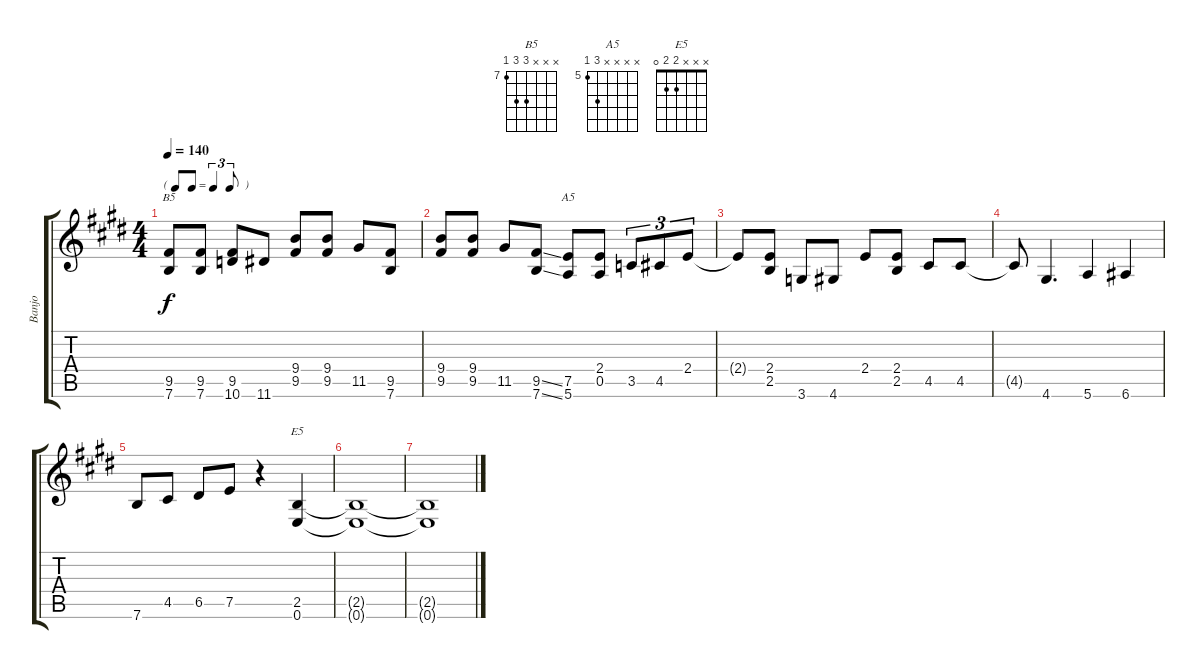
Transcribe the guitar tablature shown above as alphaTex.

\track ("Banjo" "Banjo") {instrument banjo}
\staff {score tabs}
\tuning (E4 B3 G3 D3 A2 E2) {hide}
\displaytranspose 12
\chord ("B5" x x x 9 9 7) {firstfret 7}
\chord ("A5" x x x x 7 5) {firstfret 5}
\chord ("E5" x x x 2 2 0)
\ts (4 4)
\tf triplet8th
\tempo 140
\clef g2
\ks e
(9.5 7.6).8{ch "B5" dy f} (9.5 7.6).8 (9.5 10.6).8 11.6.8 (9.4 9.5).8 (9.4 9.5).8 11.5.8 (9.5 7.6).8 |
(9.4 9.5).8 (9.4 9.5).8 11.5.8 (9.5{ss} 7.6{ss}).8 (7.5 5.6).8{ch "A5"} (2.4 0.5).8 3.5.8{tu (3 2)} 4.5.8{tu (3 2)} 2.4.8{tu (3 2)} |
2.4{t}.8 (2.4 2.5).8 3.6.8 4.6.8 2.4.8 (2.4 2.5).8 4.5.8 4.5.8 |
4.5{t}.8 4.6.4{d} 5.6.4 6.6.4 |
7.6.8 4.5.8 6.5.8 7.5.8 r.4 (2.5 0.6).4{ch "E5"} |
(2.5{t} 0.6{t}).1 |
(2.5{t} 0.6{t}).1
